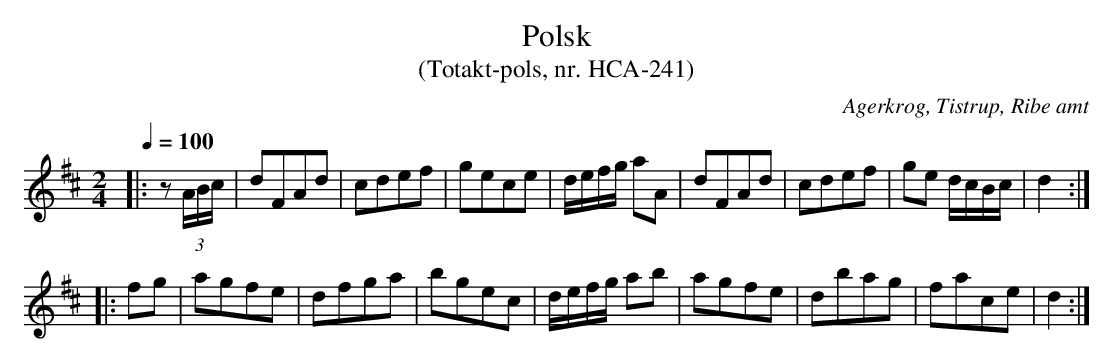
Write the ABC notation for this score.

X:1
T:Polsk
T:(Totakt-pols, nr. HCA-241)
O:Agerkrog, Tistrup, Ribe amt
M:2/4
L:1/8
Q:1/4=100
K:D
|: z(3A/B/c/ | dFAd | cdef | gece | d/e/f/g/ aA | dFAd | cdef | ge d/c/B/c/ | d2 :|
|: fg | agfe | dfga | bgec | d/e/f/g/ ab | agfe | dbag | face | d2  :|
